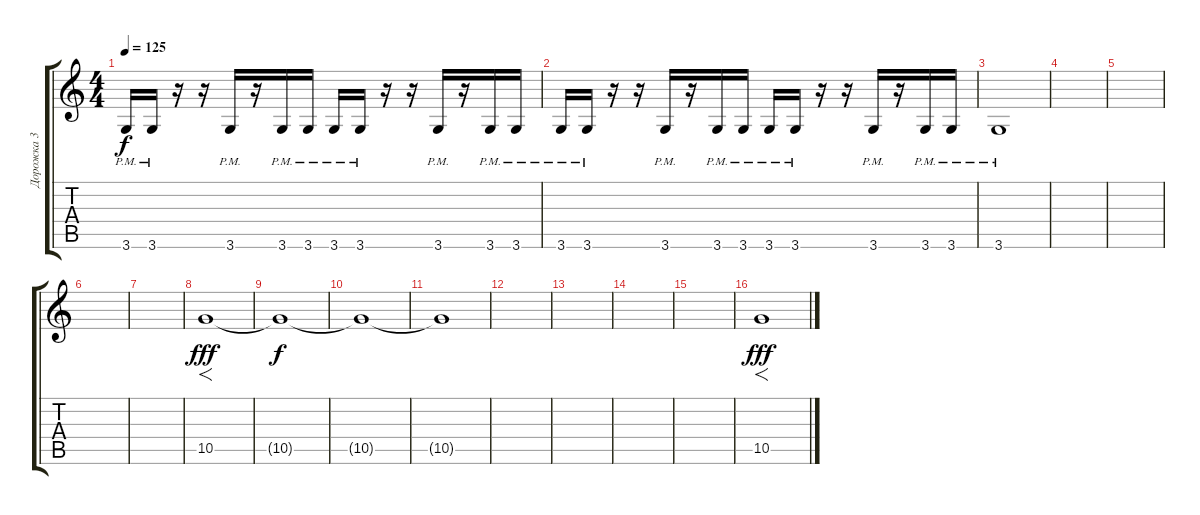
\track ("Дорожка 3" "Дорожка 3") {instrument distortionguitar}
\staff {score tabs}
\tuning (E4 B3 G3 D3 A2 E2) {hide}
\ts (4 4)
\tempo 125
\clef g2
\ks c
3.6{pm}.16{dy f} 3.6{pm}.16 r.16 r.16 3.6{pm}.16 r.16 3.6{pm}.16 3.6{pm}.16 3.6{pm}.16 3.6{pm}.16 r.16 r.16 3.6{pm}.16 r.16 3.6{pm}.16 3.6{pm}.16 |
3.6{pm}.16 3.6{pm}.16 r.16 r.16 3.6{pm}.16 r.16 3.6{pm}.16 3.6{pm}.16 3.6{pm}.16 3.6{pm}.16 r.16 r.16 3.6{pm}.16 r.16 3.6{pm}.16 3.6{pm}.16 |
3.6{pm}.1 |
|
|
|
|
10.5.1{f dy fff} |
10.5{t}.1{dy f} |
10.5{t}.1 |
10.5{t}.1 |
|
|
|
|
10.5.1{f dy fff}
